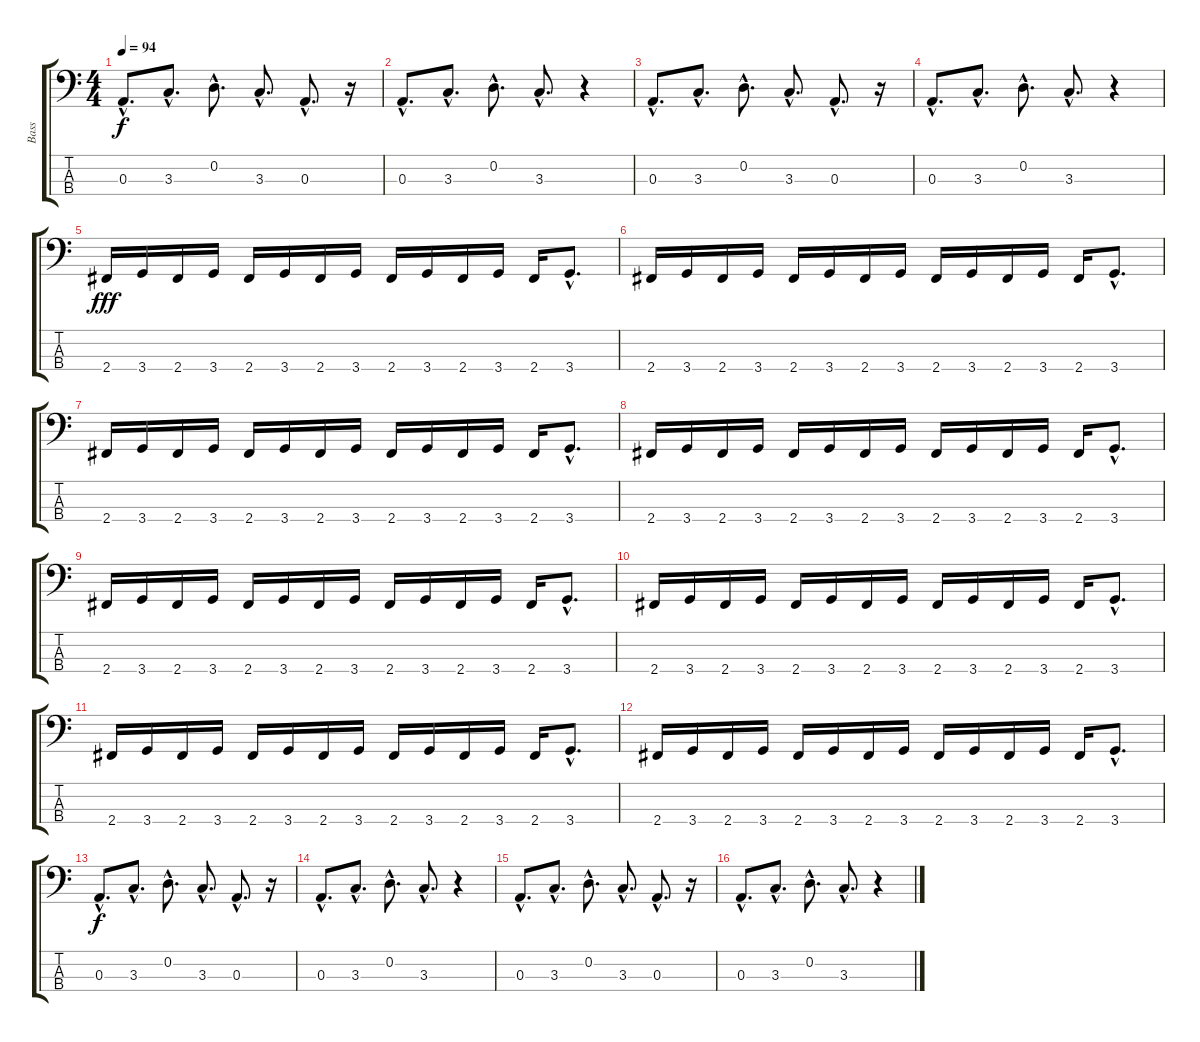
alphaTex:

\track ("Bass" "Bass") {instrument electricbassfinger}
\staff {score tabs}
\tuning (G2 D2 A1 E1) {hide}
\ts (4 4)
\tempo 94
\clef f4
\ks c
0.3{hac}.8{d dy f} 3.3{hac}.8{d} 0.2{hac}.8{d} 3.3{hac}.8{d} 0.3{hac}.8{d} r.16 |
0.3{hac}.8{d} 3.3{hac}.8{d} 0.2{hac}.8{d} 3.3{hac}.8{d} r.4 |
0.3{hac}.8{d} 3.3{hac}.8{d} 0.2{hac}.8{d} 3.3{hac}.8{d} 0.3{hac}.8{d} r.16 |
0.3{hac}.8{d} 3.3{hac}.8{d} 0.2{hac}.8{d} 3.3{hac}.8{d} r.4 |
2.4.16{dy fff} 3.4.16 2.4.16 3.4.16 2.4.16 3.4.16 2.4.16 3.4.16 2.4.16 3.4.16 2.4.16 3.4.16 2.4.16 3.4{hac}.8{d} |
2.4.16 3.4.16 2.4.16 3.4.16 2.4.16 3.4.16 2.4.16 3.4.16 2.4.16 3.4.16 2.4.16 3.4.16 2.4.16 3.4{hac}.8{d} |
2.4.16 3.4.16 2.4.16 3.4.16 2.4.16 3.4.16 2.4.16 3.4.16 2.4.16 3.4.16 2.4.16 3.4.16 2.4.16 3.4{hac}.8{d} |
2.4.16 3.4.16 2.4.16 3.4.16 2.4.16 3.4.16 2.4.16 3.4.16 2.4.16 3.4.16 2.4.16 3.4.16 2.4.16 3.4{hac}.8{d} |
2.4.16 3.4.16 2.4.16 3.4.16 2.4.16 3.4.16 2.4.16 3.4.16 2.4.16 3.4.16 2.4.16 3.4.16 2.4.16 3.4{hac}.8{d} |
2.4.16 3.4.16 2.4.16 3.4.16 2.4.16 3.4.16 2.4.16 3.4.16 2.4.16 3.4.16 2.4.16 3.4.16 2.4.16 3.4{hac}.8{d} |
2.4.16 3.4.16 2.4.16 3.4.16 2.4.16 3.4.16 2.4.16 3.4.16 2.4.16 3.4.16 2.4.16 3.4.16 2.4.16 3.4{hac}.8{d} |
2.4.16 3.4.16 2.4.16 3.4.16 2.4.16 3.4.16 2.4.16 3.4.16 2.4.16 3.4.16 2.4.16 3.4.16 2.4.16 3.4{hac}.8{d} |
0.3{hac}.8{d dy f} 3.3{hac}.8{d} 0.2{hac}.8{d} 3.3{hac}.8{d} 0.3{hac}.8{d} r.16 |
0.3{hac}.8{d} 3.3{hac}.8{d} 0.2{hac}.8{d} 3.3{hac}.8{d} r.4 |
0.3{hac}.8{d} 3.3{hac}.8{d} 0.2{hac}.8{d} 3.3{hac}.8{d} 0.3{hac}.8{d} r.16 |
0.3{hac}.8{d} 3.3{hac}.8{d} 0.2{hac}.8{d} 3.3{hac}.8{d} r.4
